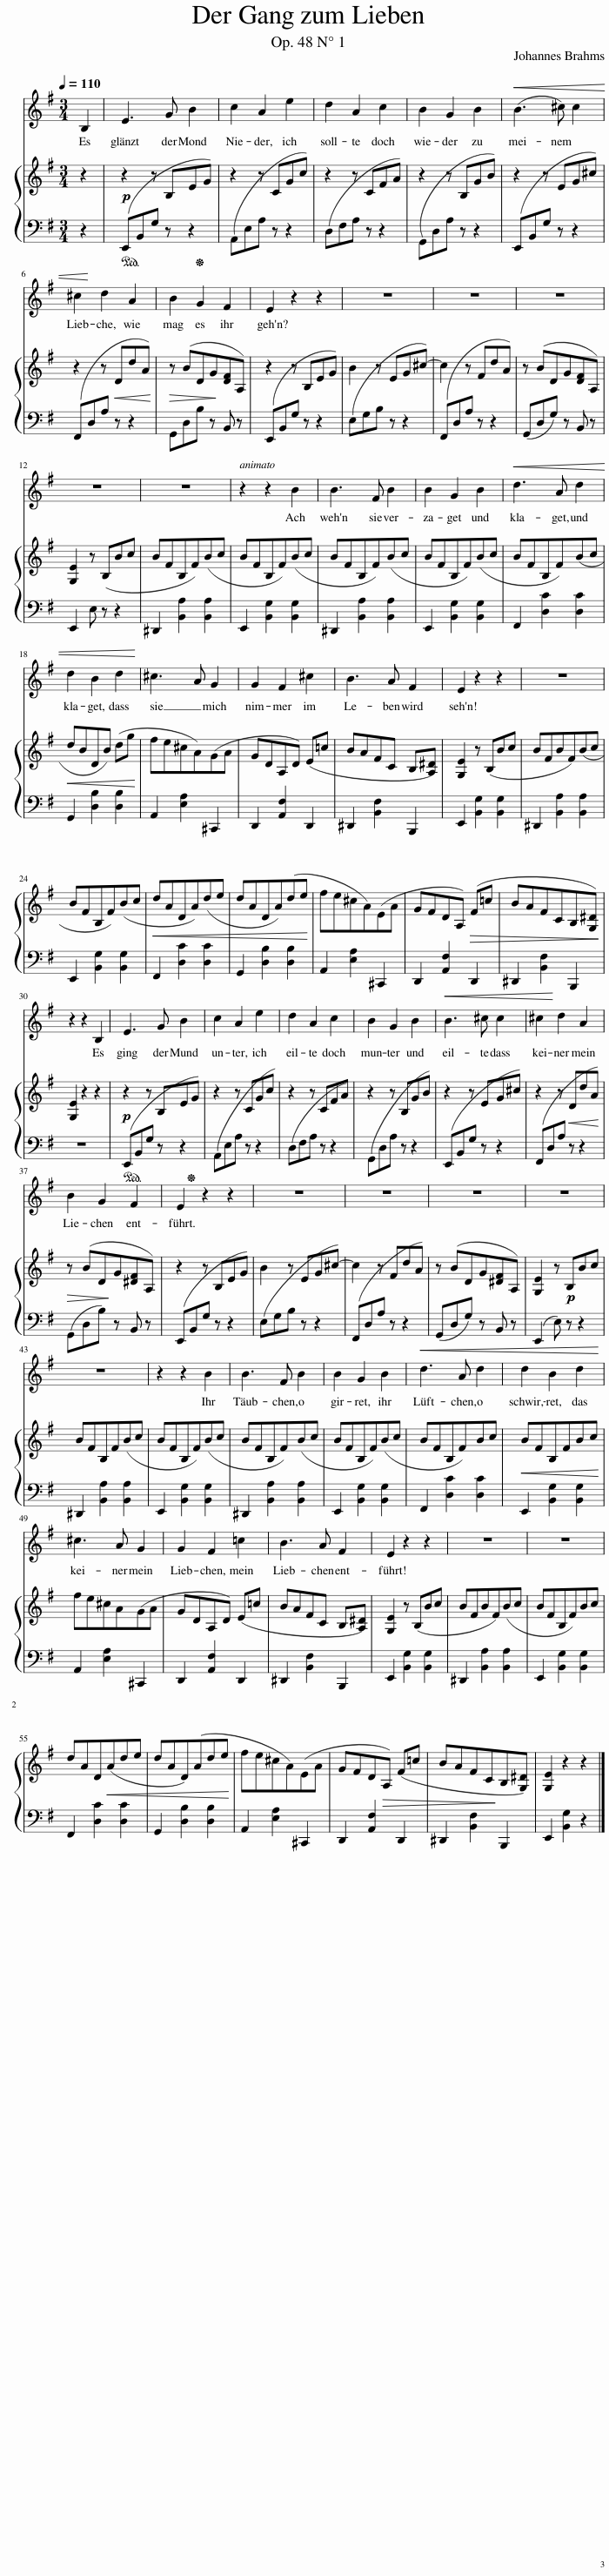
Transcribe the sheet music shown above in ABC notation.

X:1
%%score 1 { 2 | 3 }
L:1/8
Q:1/4=110
M:3/4
I:linebreak $
K:G
V:1 treble
V:2 treble
V:3 bass
V:1
 B,2 | E3 G B2 | c2 A2 e2 | d2 A2 c2 | B2 G2 B2 | %5
!<(! (B3 ^c) c2 |$ ^c2!<)! d2 A2 | B2 G2 F2 | E2 z2 z2 | z6 | %10
 z6 | z6 |$ z6 | z6 | z2 z2 B2 | %15
 B3 F B2 | B2 G2 B2 |!<(! d3 A d2 |$ d2 B2 d2!<)! | ^c3 A G2 | %20
 G2 F2 ^c2 | B3 A F2 | E2 z2 z2 | z6 |$ x6 | %25
 x6 | x6 | x6 | x6 | x6 |$ %30
 z2 z2 B,2 | E3 G B2 | c2 A2 e2 | d2 A2 c2 | B2 G2 B2 | %35
!<(! B3 ^c c2 | ^c2!<)! d2 A2 |$ B2 G2 F2 | E2 z2 z2 | z6 | %40
 z6 | z6 | z6 |$ z6 | z2 z2 B2 | %45
 B3 F B2 | B2 G2 B2 |!<(! d3 A d2 | d2 B2 d2!<)! |$ ^c3 A G2 | %50
 G2 F2 =c2 | B3 A F2 | E2 z2 z2 | z6 | z6 |$ %55
 z6 | z6 | z6 | z6 | z6 | %60
 z6 |] %61
V:2
 z2 |!p! z2 z B,EG | z2 z CGc | z2 z CFA | z2 z B,GB | %5
 z2 z EG^c |$ z2 z!<(! DdA!<)! |!>(! z (BDG!>)![DF]A,) | z2 z B,EG | B2 z EG^c- | %10
 c2 z FdA | z (BDG[DF]A,) |$ [G,E]2 z (B,Bc | BFB,F)(Bc | BFB,F)(Bc | %15
 BFB,F)(Bc | BFB,F)(Bc | BFB,F)(Bc |$!<(! dBDB) (dg!<)! | fe^cA)(GA | %20
 GDA,D) (E=c | BAFC B,[A,^D]) | [G,E]2 z (B,Bc | BFBF)(Bc |$ BFB,F)(Bc | %25
!<(! dADA)(de | dADA)(de!<)! | fe^cA)(EA | GFDA,)!>(! (F=c | BAFCB,[G,^D])!>)! |$ %30
 [G,E]2 z2 z2 |!p! z2 z B,EG | z2 z CGc | z2 z CFA | z2 z B,GB | %35
 z2 z EG^c | z2 z!<(! DdA!<)! |$!>(! z (BD!>)!G[^DF]A,) | z2 z B,EG | B2 z EG^c- | %40
 c2 z FdA | z (BDG[^DF]A,) | [G,E]2 z!p! B,Bc |$ BFB,F(Bc | BFB,F)(Bc | %45
 BFB,F)(Bc | BFB,F)(Bc | BFB,F)Bc | BFB,FBc |$ fe^cA(GA | %50
 GDA,D) (E=c | BAFC B,[A,^D]) | [G,E]2 z (B,Bc | BFBF)(Bc | BFB,F)Bc |$ %55
 dAD!<(!(Ade | dAD)(Ade!<)! | fe^c(A)EA | GFD)!>(!A, (F=c | BAFC!>)!B,[G,^D]) | %60
 [G,E]2 z2 z2 |] %61
V:3
 z2 |!ped! E,,B,,G, z z2!ped-up! | A,,E,A, z z2 | D,F,A, z z2 | G,,D,A, z z2 | %5
 E,,B,,G, z z2 |$ F,,D,A, z z2 | G,,D,B, z B,, z | E,,B,,G, z z2 | E,G,B, z z2 | %10
 F,,D,A, z z2 | (G,,D,G,) z B,, z |$ E,,2 E, z z2 | ^D,,2 [B,,A,]2 [B,,A,]2 | E,,2 [B,,G,]2 [B,,G,]2 | %15
 ^D,,2 [B,,A,]2 [B,,A,]2 | E,,2 [B,,G,]2 [B,,G,]2 | F,,2 [D,C]2 [D,C]2 |$ G,,2 [D,B,]2 [D,B,]2 | A,,2 [E,A,]2 ^C,,2 | %20
 D,,2 [A,,F,]2 D,,2 | ^D,,2 [B,,F,]2 B,,,2 | E,,2 [B,,G,]2 [B,,G,]2 | ^D,,2 [B,,A,]2 [B,,A,]2 |$ E,,2 [B,,G,]2 [B,,G,]2 | %25
 F,,2 [D,C]2 [D,C]2 | G,,2 [D,B,]2 [D,B,]2 | A,,2 [E,A,]2 ^C,,2 | D,,2 [A,,F,]2 D,,2 | ^D,,2 [B,,F,]2 B,,,2 |$ %30
 z6 |!ped! E,,B,,G, z z2!ped-up! | A,,E,A, z z2 | D,F,A, z z2 | G,,D,A, z z2 | %35
 E,,B,,G, z z2 | F,,D,A, z z2 |$ (G,,D,B,) z B,, z | E,,B,,G, z z2 | E,G,B, z z2 | %40
 F,,D,A, z z2 | (G,,D,G,) z B,, z | (E,,2 E,) z z2 |$ ^D,,2 [B,,A,]2 [B,,A,]2 | E,,2 [B,,G,]2 [B,,G,]2 | %45
 ^D,,2 [B,,A,]2 [B,,A,]2 | E,,2 [B,,G,]2 [B,,G,]2 | F,,2 [D,C]2 [D,C]2 |!<(! E,,2 [B,,G,]2 [B,,G,]2!<)! |$ A,,2 [E,A,]2 ^C,,2 | %50
 D,,2 [A,,F,]2 D,,2 | ^D,,2 [B,,F,]2 B,,,2 | E,,2 [B,,G,]2 [B,,G,]2 | ^D,,2 [B,,A,]2 [B,,A,]2 | E,,2 [B,,G,]2 [B,,G,]2 |$ %55
 F,,2 [D,C]2 [D,C]2 | G,,2 [D,B,]2 [D,B,]2 | A,,2 [E,A,]2 ^C,,2 | D,,2 [A,,F,]2 D,,2 | ^D,,2 [B,,F,]2 B,,,2 | %60
 E,,2 [B,,G,]2 z2 |] %61
